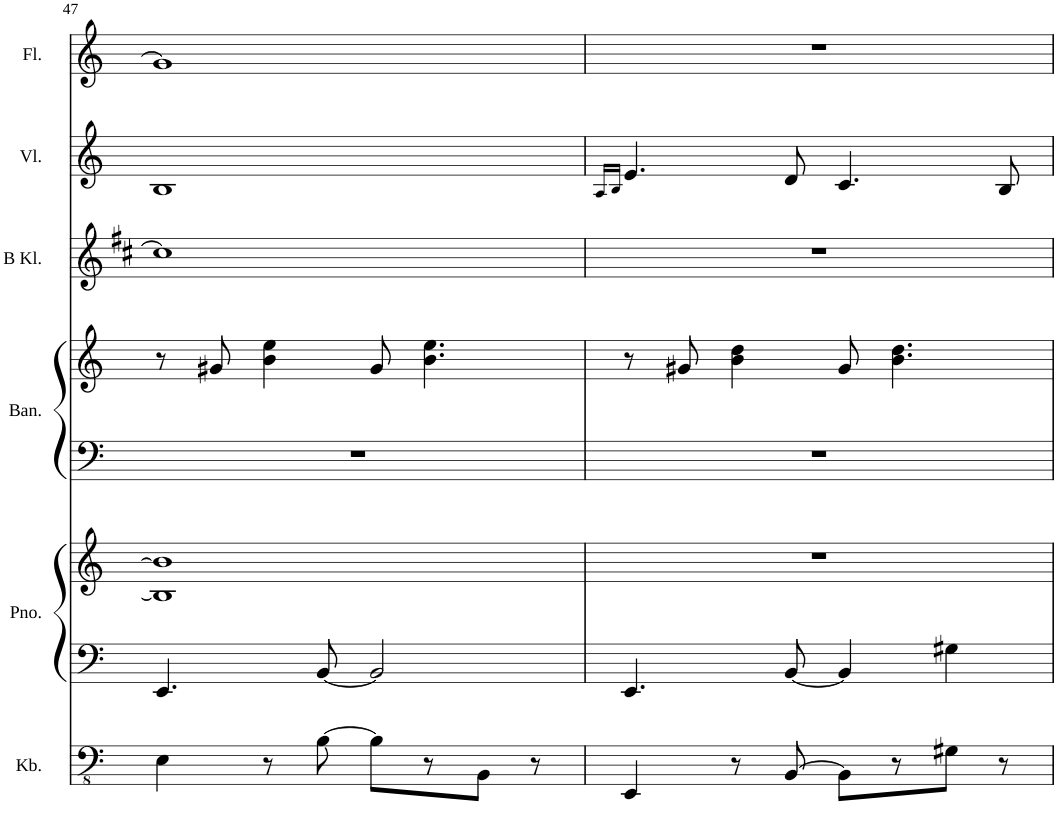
**kern	**kern	**kern	**kern	**kern	**kern	**kern	**kern
*part6	*part5	*part5	*part4	*part4	*part3	*part2	*part1
*staff8	*staff7	*staff6	*staff5	*staff4	*staff3	*staff2	*staff1
*I"Kontrabass	*I"Piano	*	*I"Bandoneon	*	*I"B Klarinette	*I"Violine	*I"Flöte
*I'Kb.	*I'Pno.	*	*I'Ban.	*	*I'B Kl.	*I'Vl.	*I'Fl.
!!LO:PB:g=z
*clefFv4	*clefF4	*clefG2	*clefF4	*clefG2	*clefG2	*clefG2	*clefG2
*Trd7c12	*	*	*	*	*Trd1c2	*	*
*k[]	*k[]	*k[]	*k[]	*k[]	*k[f#c#]	*k[]	*k[]
*M4/4	*M4/4	*M4/4	*M4/4	*M4/4	*M4/4	*M4/4	*M4/4
*met(c)	*met(c)	*met(c)	*met(c)	*met(c)	*met(c)	*met(c)	*met(c)
=47	=47	=47	=47	=47	=47	=47	=47
4EE\	4.EE/	1B] 1b]	1r	8r	1cc#]	1B	1g#]
.	.	.	.	8g#X/	.	.	.
8r	.	.	.	4b\ 4ee\	.	.	.
[8BB\	[8BB/	.	.	.	.	.	.
8BB\L]	2BB/]	.	.	8g#/	.	.	.
8r	.	.	.	4.b\ 4.ee\	.	.	.
8BBB\J	.	.	.	.	.	.	.
8r	.	.	.	.	.	.	.
=48	=48	=48	=48	=48	=48	=48	=48
.	.	.	.	.	.	16qA/LL	.
.	.	.	.	.	.	16qB/JJ	.
4EEE/	4.EE/	1r	1r	8r	1r	4.e/	1r
.	.	.	.	8g#X/	.	.	.
8r	.	.	.	4b\ 4dd\	.	.	.
[8BBB/	[8BB/	.	.	.	.	8d/	.
8BBB\L]	4BB/]	.	.	8g#/	.	4.c/	.
8r	.	.	.	4.b\ 4.dd\	.	.	.
8GG#X\J	4G#X\	.	.	.	.	.	.
8r	.	.	.	.	.	8B/	.
=	=	=	=	=	=	=	=
*-	*-	*-	*-	*-	*-	*-	*-
